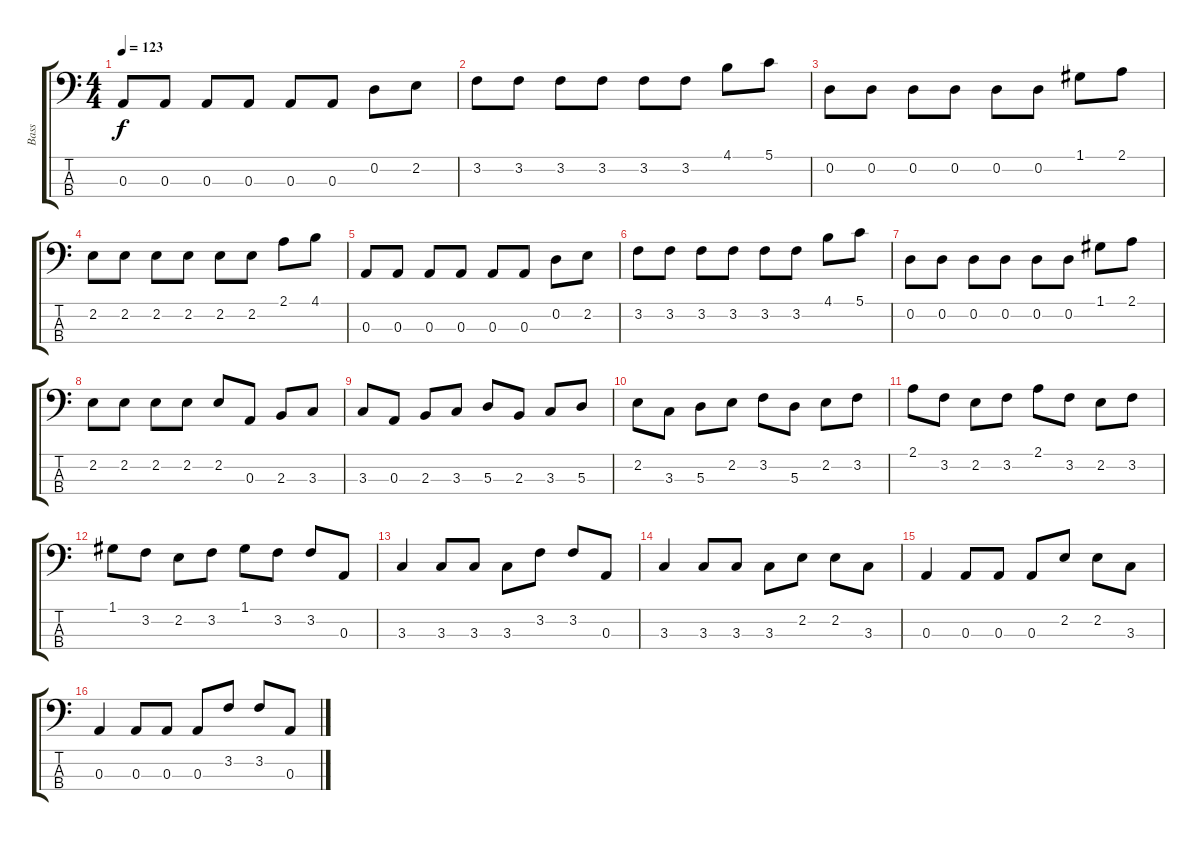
\track ("Bass" "Bass") {instrument electricbassfinger}
\staff {score tabs}
\tuning (G2 D2 A1 E1) {hide}
\ts (4 4)
\tempo 123
\clef f4
\ks c
0.3.8{dy f} 0.3.8 0.3.8 0.3.8 0.3.8 0.3.8 0.2.8 2.2.8 |
3.2.8 3.2.8 3.2.8 3.2.8 3.2.8 3.2.8 4.1.8 5.1.8 |
0.2.8 0.2.8 0.2.8 0.2.8 0.2.8 0.2.8 1.1.8 2.1.8 |
2.2.8 2.2.8 2.2.8 2.2.8 2.2.8 2.2.8 2.1.8 4.1.8 |
0.3.8 0.3.8 0.3.8 0.3.8 0.3.8 0.3.8 0.2.8 2.2.8 |
3.2.8 3.2.8 3.2.8 3.2.8 3.2.8 3.2.8 4.1.8 5.1.8 |
0.2.8 0.2.8 0.2.8 0.2.8 0.2.8 0.2.8 1.1.8 2.1.8 |
2.2.8 2.2.8 2.2.8 2.2.8 2.2.8 0.3.8 2.3.8 3.3.8 |
3.3.8 0.3.8 2.3.8 3.3.8 5.3.8 2.3.8 3.3.8 5.3.8 |
2.2.8 3.3.8 5.3.8 2.2.8 3.2.8 5.3.8 2.2.8 3.2.8 |
2.1.8 3.2.8 2.2.8 3.2.8 2.1.8 3.2.8 2.2.8 3.2.8 |
1.1.8 3.2.8 2.2.8 3.2.8 1.1.8 3.2.8 3.2.8 0.3.8 |
3.3.4 3.3.8 3.3.8 3.3.8 3.2.8 3.2.8 0.3.8 |
3.3.4 3.3.8 3.3.8 3.3.8 2.2.8 2.2.8 3.3.8 |
0.3.4 0.3.8 0.3.8 0.3.8 2.2.8 2.2.8 3.3.8 |
0.3.4 0.3.8 0.3.8 0.3.8 3.2.8 3.2.8 0.3.8
